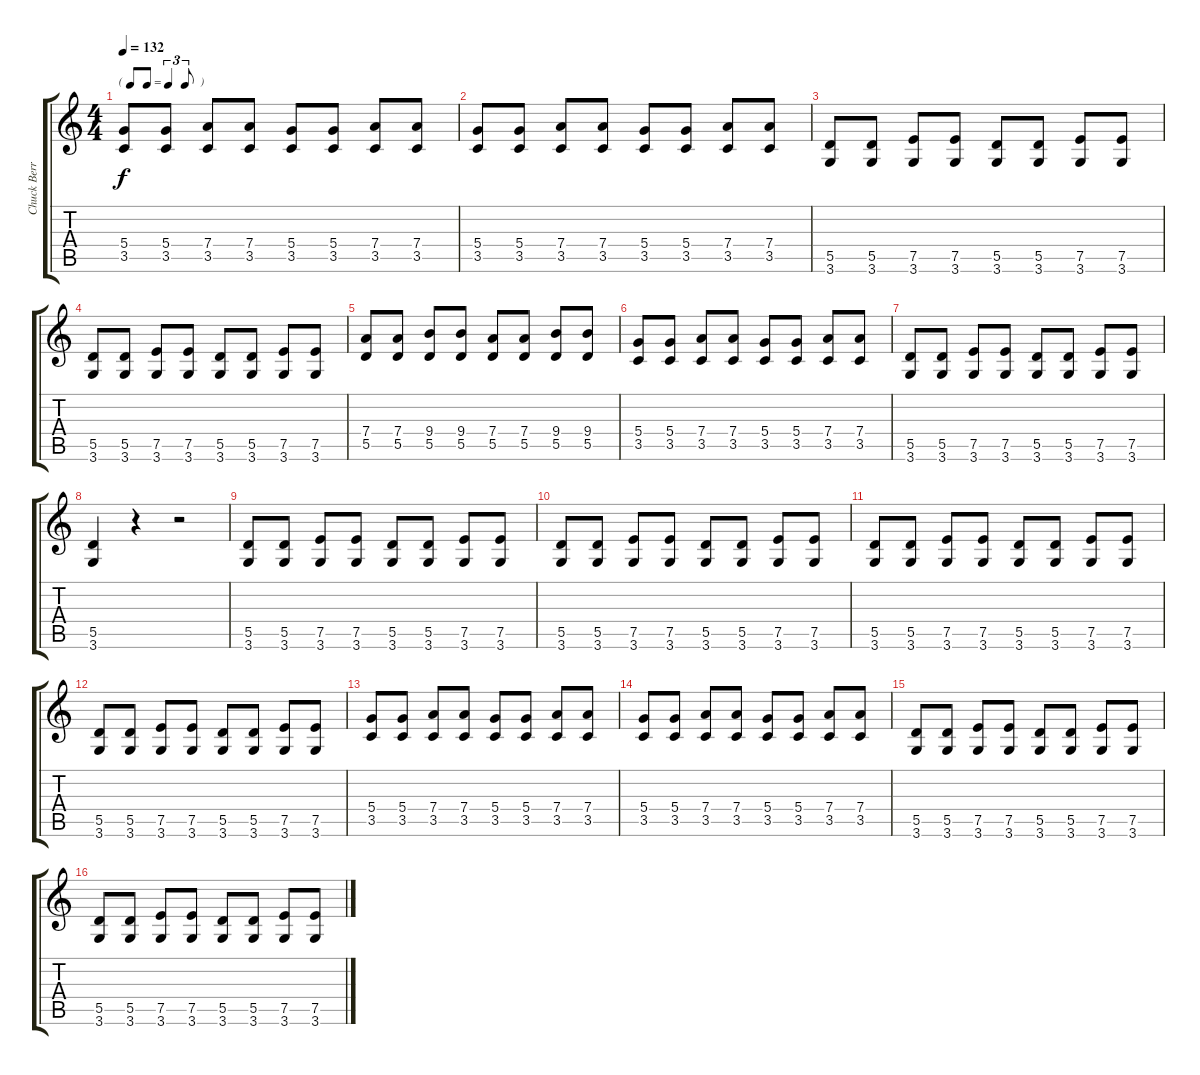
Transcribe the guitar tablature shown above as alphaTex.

\track ("Chuck Berry (Gtr. 2)" "Chuck Berr") {instrument electricguitarclean}
\staff {score tabs}
\tuning (E4 B3 G3 D3 A2 E2) {hide}
\ts (4 4)
\tf triplet8th
\tempo 132
\clef g2
\ks c
(5.4 3.5).8{dy f} (5.4 3.5).8 (7.4 3.5).8 (7.4 3.5).8 (5.4 3.5).8 (5.4 3.5).8 (7.4 3.5).8 (7.4 3.5).8 |
(5.4 3.5).8 (5.4 3.5).8 (7.4 3.5).8 (7.4 3.5).8 (5.4 3.5).8 (5.4 3.5).8 (7.4 3.5).8 (7.4 3.5).8 |
(5.5 3.6).8 (5.5 3.6).8 (7.5 3.6).8 (7.5 3.6).8 (5.5 3.6).8 (5.5 3.6).8 (7.5 3.6).8 (7.5 3.6).8 |
(5.5 3.6).8 (5.5 3.6).8 (7.5 3.6).8 (7.5 3.6).8 (5.5 3.6).8 (5.5 3.6).8 (7.5 3.6).8 (7.5 3.6).8 |
(7.4 5.5).8 (7.4 5.5).8 (9.4 5.5).8 (9.4 5.5).8 (7.4 5.5).8 (7.4 5.5).8 (9.4 5.5).8 (9.4 5.5).8 |
(5.4 3.5).8 (5.4 3.5).8 (7.4 3.5).8 (7.4 3.5).8 (5.4 3.5).8 (5.4 3.5).8 (7.4 3.5).8 (7.4 3.5).8 |
(5.5 3.6).8 (5.5 3.6).8 (7.5 3.6).8 (7.5 3.6).8 (5.5 3.6).8 (5.5 3.6).8 (7.5 3.6).8 (7.5 3.6).8 |
(5.5 3.6).4 r.4 r.2 |
(5.5 3.6).8 (5.5 3.6).8 (7.5 3.6).8 (7.5 3.6).8 (5.5 3.6).8 (5.5 3.6).8 (7.5 3.6).8 (7.5 3.6).8 |
(5.5 3.6).8 (5.5 3.6).8 (7.5 3.6).8 (7.5 3.6).8 (5.5 3.6).8 (5.5 3.6).8 (7.5 3.6).8 (7.5 3.6).8 |
(5.5 3.6).8 (5.5 3.6).8 (7.5 3.6).8 (7.5 3.6).8 (5.5 3.6).8 (5.5 3.6).8 (7.5 3.6).8 (7.5 3.6).8 |
(5.5 3.6).8 (5.5 3.6).8 (7.5 3.6).8 (7.5 3.6).8 (5.5 3.6).8 (5.5 3.6).8 (7.5 3.6).8 (7.5 3.6).8 |
(5.4 3.5).8 (5.4 3.5).8 (7.4 3.5).8 (7.4 3.5).8 (5.4 3.5).8 (5.4 3.5).8 (7.4 3.5).8 (7.4 3.5).8 |
(5.4 3.5).8 (5.4 3.5).8 (7.4 3.5).8 (7.4 3.5).8 (5.4 3.5).8 (5.4 3.5).8 (7.4 3.5).8 (7.4 3.5).8 |
(5.5 3.6).8 (5.5 3.6).8 (7.5 3.6).8 (7.5 3.6).8 (5.5 3.6).8 (5.5 3.6).8 (7.5 3.6).8 (7.5 3.6).8 |
(5.5 3.6).8 (5.5 3.6).8 (7.5 3.6).8 (7.5 3.6).8 (5.5 3.6).8 (5.5 3.6).8 (7.5 3.6).8 (7.5 3.6).8
